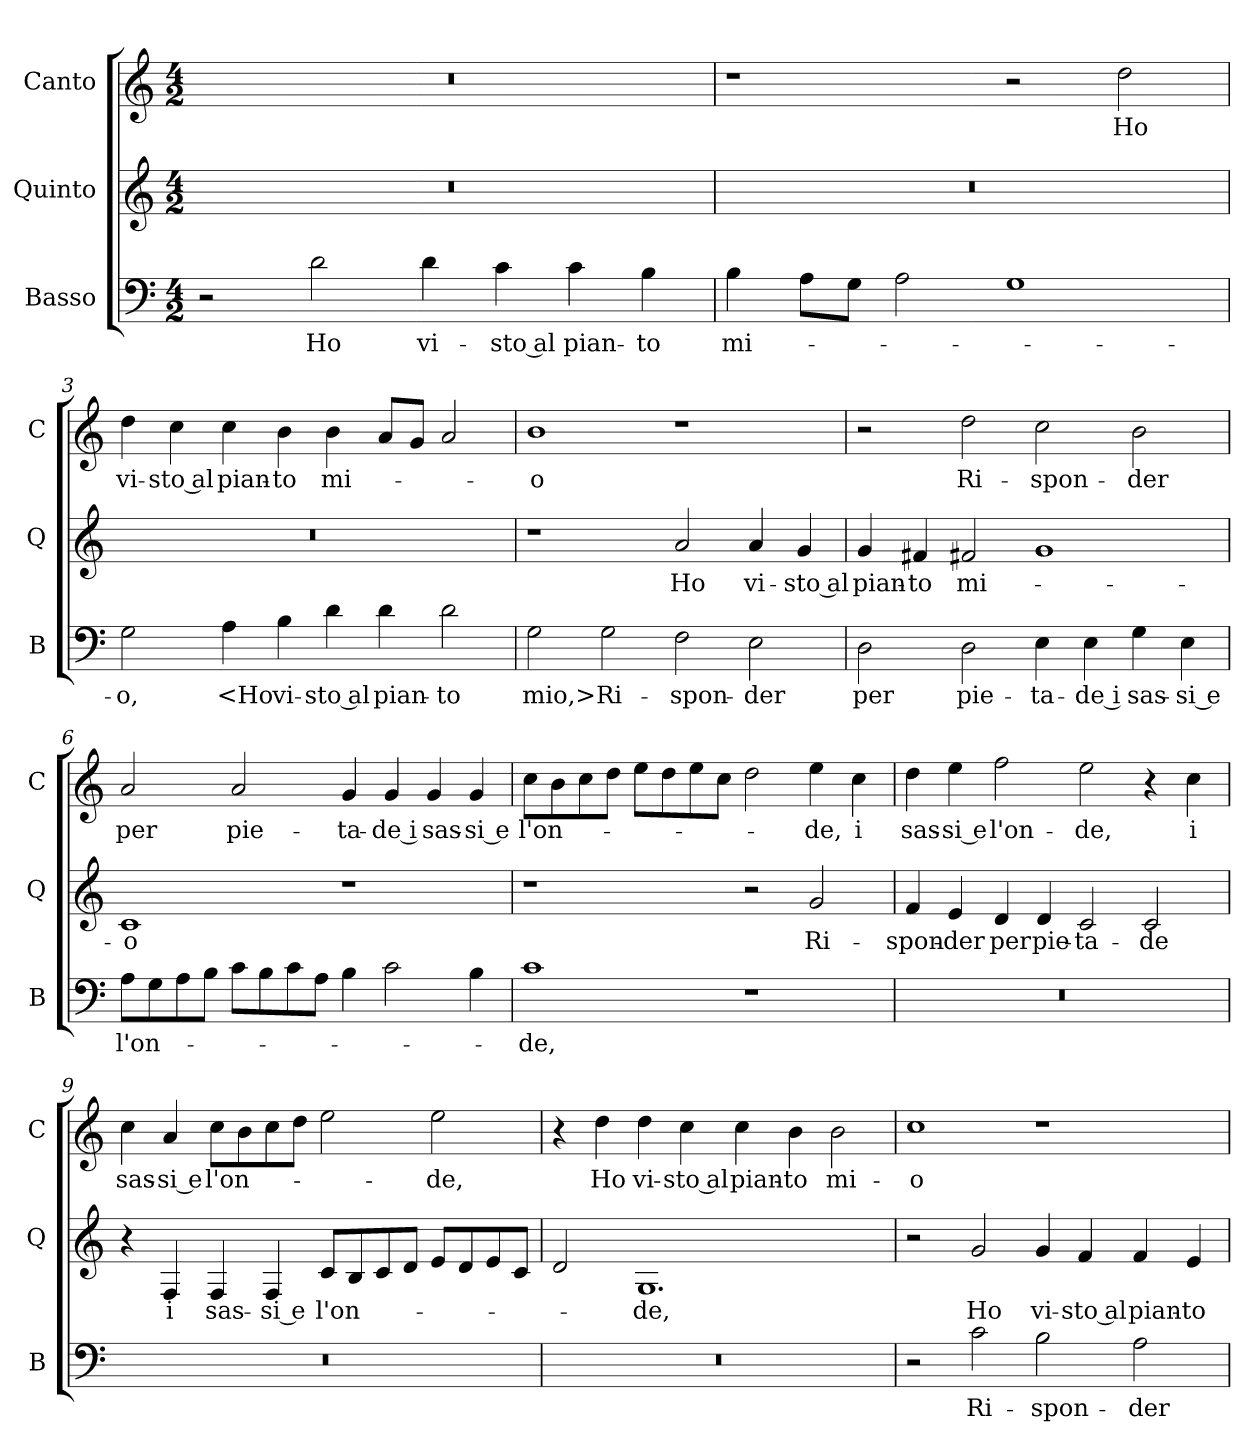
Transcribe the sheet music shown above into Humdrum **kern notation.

**kern	**text	**kern	**text	**kern	**text
*part3	*part3	*part2	*part2	*part1	*part1
*staff3	*staff3	*staff2	*staff2	*staff1	*staff1
*I"Basso	*	*I"Quinto	*	*I"Canto	*
*I'B	*	*I'Q	*	*I'C	*
*clefF4	*	*clefG2	*	*clefG2	*
*k[]	*	*k[]	*	*k[]	*
*M4/2	*	*M4/2	*	*M4/2	*
=1	=1	=1	=1	=1	=1
2r	.	0r	.	0r	.
2d	Ho	.	.	.	.
4d	vi-	.	.	.	.
4c	-sto al	.	.	.	.
4c	pian-	.	.	.	.
4B	-to	.	.	.	.
=2	=2	=2	=2	=2	=2
4B	mi-	0r	.	1r	.
8AL	.	.	.	.	.
8GJ	.	.	.	.	.
2A	.	.	.	.	.
1G	.	.	.	2r	.
.	.	.	.	2dd	Ho
=3	=3	=3	=3	=3	=3
2G	-o,	0r	.	4dd	vi-
.	.	.	.	4cc	-sto al
4A	<Ho	.	.	4cc	pian-
4B	vi-	.	.	4b	-to
4d	-sto al	.	.	4b	mi-
4d	pian-	.	.	8aL	.
.	.	.	.	8gJ	.
2d	-to	.	.	2a	.
=4	=4	=4	=4	=4	=4
2G	mio,>	1r	.	1b	-o
2G	Ri-	.	.	.	.
2F	-spon-	2a	Ho	1r	.
2E	-der	4a	vi-	.	.
.	.	4g	-sto al	.	.
=5	=5	=5	=5	=5	=5
2D	per	4g	pian-	2r	.
.	.	4f#X	-to	.	.
2D	pie-	2f#X	mi-	2dd	Ri-
4E	-ta-	1g	.	2cc	-spon-
4E	-de i	.	.	.	.
4G	sas-	.	.	2b	-der
4E	-si e	.	.	.	.
=6	=6	=6	=6	=6	=6
8AL	l'on-	1c	-o	2a	per
8G	.	.	.	.	.
8A	.	.	.	.	.
8BJ	.	.	.	.	.
8cL	.	.	.	2a	pie-
8B	.	.	.	.	.
8c	.	.	.	.	.
8AJ	.	.	.	.	.
4B	.	1r	.	4g	-ta-
2c	.	.	.	4g	-de i
.	.	.	.	4g	sas-
4B	.	.	.	4g	-si e
=7	=7	=7	=7	=7	=7
1c	-de,	1r	.	8ccL	l'on-
.	.	.	.	8b	.
.	.	.	.	8cc	.
.	.	.	.	8ddJ	.
.	.	.	.	8eeL	.
.	.	.	.	8dd	.
.	.	.	.	8ee	.
.	.	.	.	8ccJ	.
1r	.	2r	.	2dd	.
.	.	2g	Ri-	4ee	-de,
.	.	.	.	4cc	i
=8	=8	=8	=8	=8	=8
0r	.	4f	-spon-	4dd	sas-
.	.	4e	-der	4ee	-si e
.	.	4d	per	2ff	l'on-
.	.	4d	pie-	.	.
.	.	2c	-ta-	2ee	-de,
.	.	2c	-de	4r	.
.	.	.	.	4cc	i
=9	=9	=9	=9	=9	=9
0r	.	4r	.	4cc	sas-
.	.	4F	i	4a	-si e
.	.	4F	sas-	8ccL	l'on-
.	.	.	.	8b	.
.	.	4F	-si e	8cc	.
.	.	.	.	8ddJ	.
.	.	8cL	l'on-	2ee	.
.	.	8B	.	.	.
.	.	8c	.	.	.
.	.	8dJ	.	.	.
.	.	8eL	.	2ee	-de,
.	.	8d	.	.	.
.	.	8e	.	.	.
.	.	8cJ	.	.	.
=10	=10	=10	=10	=10	=10
0r	.	2d	.	4r	.
.	.	.	.	4dd	Ho
.	.	1.G	-de,	4dd	vi-
.	.	.	.	4cc	-sto al
.	.	.	.	4cc	pian-
.	.	.	.	4b	-to
.	.	.	.	2b	mi-
=11	=11	=11	=11	=11	=11
2r	.	2r	.	1cc	-o
2c	Ri-	2g	Ho	.	.
2B	-spon-	4g	vi-	1r	.
.	.	4f	-sto al	.	.
2A	-der	4f	pian-	.	.
.	.	4e	-to	.	.
=	=	=	=	=	=
*-	*-	*-	*-	*-	*-
